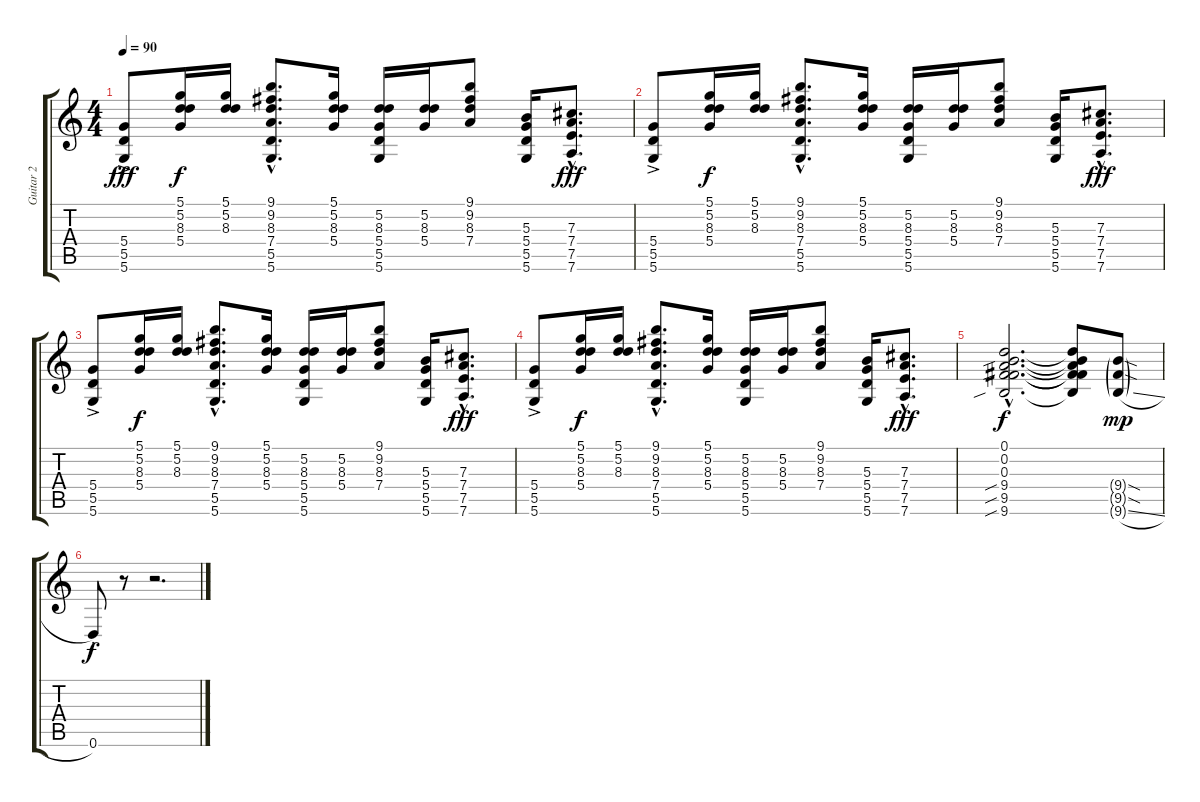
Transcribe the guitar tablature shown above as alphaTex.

\track ("Guitar 2" "Guitar 2") {instrument distortionguitar}
\staff {score tabs}
\tuning (D4 A3 Gb3 D3 A2 D2) {hide}
\ts (4 4)
\tempo 90
\clef g2
\ks c
(5.4{ac} 5.5{ac} 5.6{ac}).8{dy fff} (5.1 5.2 8.3 5.4).16{dy f} (5.1 5.2 8.3).16 (9.1{hac} 9.2{hac} 8.3{hac} 7.4{hac} 5.5{hac} 5.6{hac}).8{d} (5.1 5.2 8.3 5.4).16 (5.2 8.3 5.4 5.5 5.6).16 (5.2 8.3 5.4).16 (9.1 9.2 8.3 7.4).8 (5.3 5.4 5.5 5.6).16 (7.3{hac} 7.4{hac} 7.5{hac} 7.6{hac}).8{d dy fff} |
(5.4{ac} 5.5{ac} 5.6{ac}).8 (5.1 5.2 8.3 5.4).16{dy f} (5.1 5.2 8.3).16 (9.1{hac} 9.2{hac} 8.3{hac} 7.4{hac} 5.5{hac} 5.6{hac}).8{d} (5.1 5.2 8.3 5.4).16 (5.2 8.3 5.4 5.5 5.6).16 (5.2 8.3 5.4).16 (9.1 9.2 8.3 7.4).8 (5.3 5.4 5.5 5.6).16 (7.3{hac} 7.4{hac} 7.5{hac} 7.6{hac}).8{d dy fff} |
(5.4{ac} 5.5{ac} 5.6{ac}).8 (5.1 5.2 8.3 5.4).16{dy f} (5.1 5.2 8.3).16 (9.1{hac} 9.2{hac} 8.3{hac} 7.4{hac} 5.5{hac} 5.6{hac}).8{d} (5.1 5.2 8.3 5.4).16 (5.2 8.3 5.4 5.5 5.6).16 (5.2 8.3 5.4).16 (9.1 9.2 8.3 7.4).8 (5.3 5.4 5.5 5.6).16 (7.3{hac} 7.4{hac} 7.5{hac} 7.6{hac}).8{d dy fff} |
(5.4{ac} 5.5{ac} 5.6{ac}).8 (5.1 5.2 8.3 5.4).16{dy f} (5.1 5.2 8.3).16 (9.1{hac} 9.2{hac} 8.3{hac} 7.4{hac} 5.5{hac} 5.6{hac}).8{d} (5.1 5.2 8.3 5.4).16 (5.2 8.3 5.4 5.5 5.6).16 (5.2 8.3 5.4).16 (9.1 9.2 8.3 7.4).8 (5.3 5.4 5.5 5.6).16 (7.3{hac} 7.4{hac} 7.5{hac} 7.6{hac}).8{d dy fff} |
(0.1{hac} 0.2{hac} 0.3{hac} 9.4{sib hac} 9.5{sib hac} 9.6{sib hac}).2{d dy f} (0.1{t} 0.2{t} 0.3{t} 9.4{t} 9.5{t} 9.6{t}).8 (9.4{sod g} 9.5{sod g} 9.6{sl g}).8{dy mp} |
0.6{st}.8{dy f} r.8 r.2{d}
